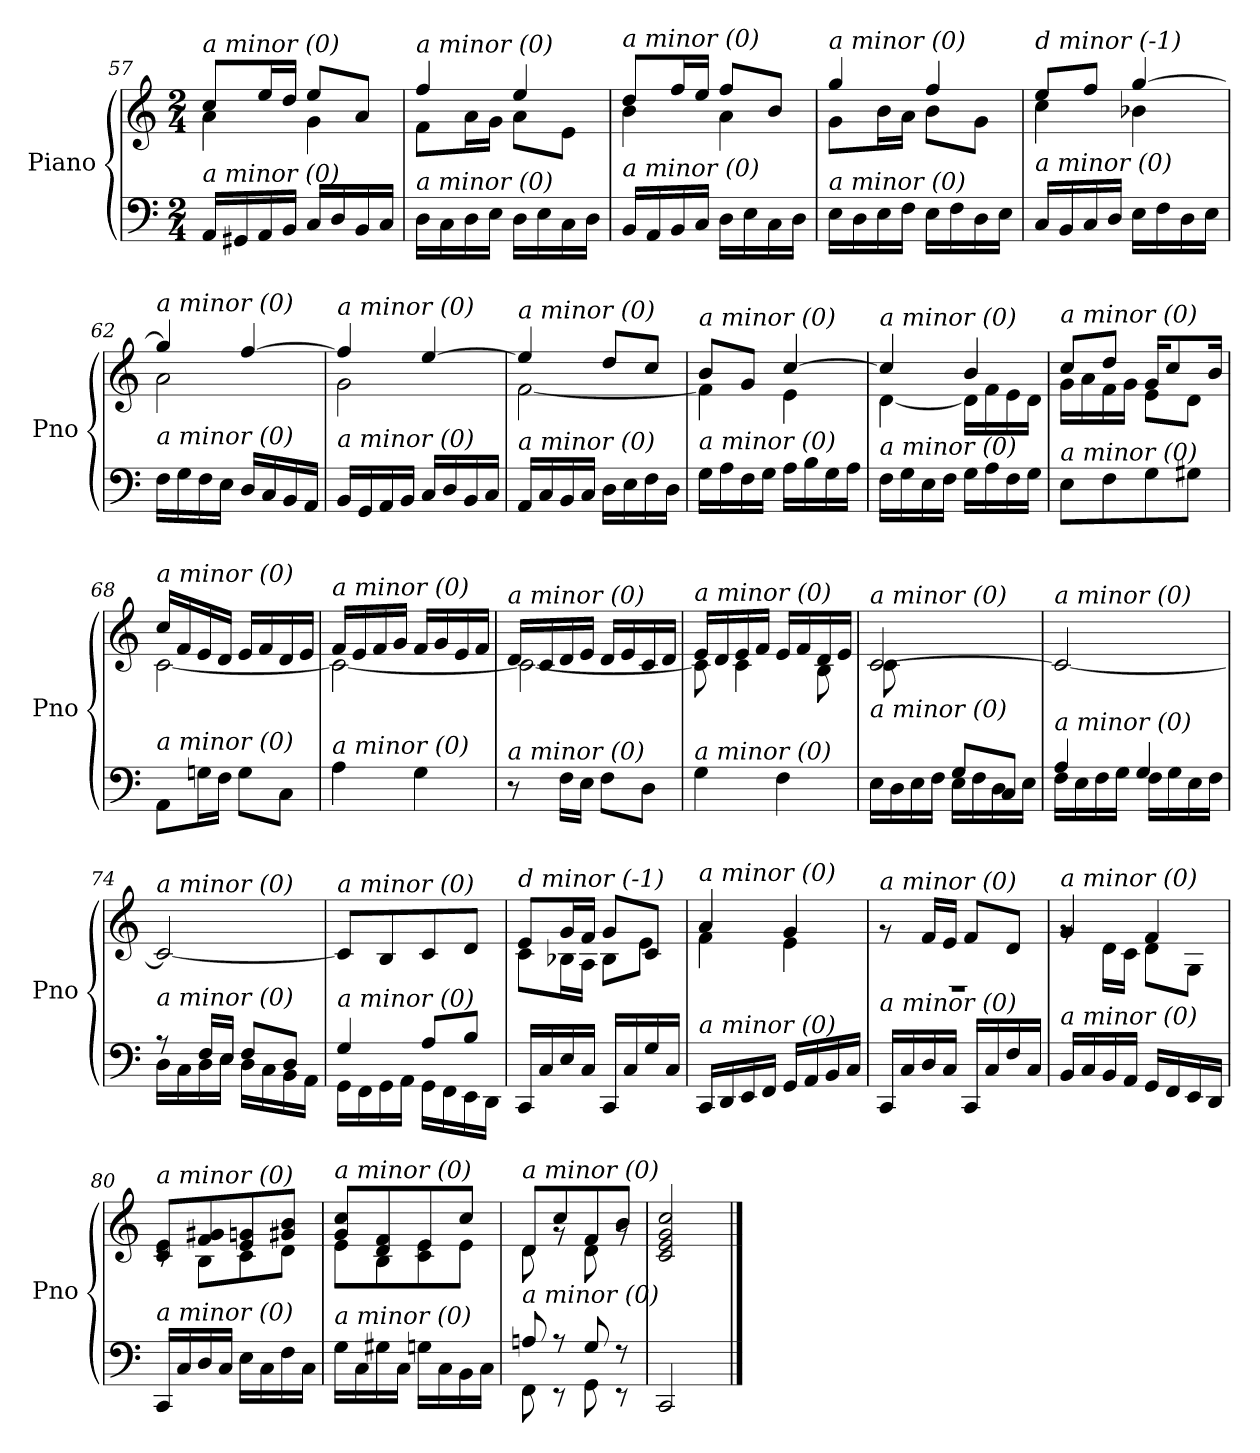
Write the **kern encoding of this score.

**kern	**kern
*part1	*part1
*staff2	*staff1
*I"Piano	*
*I'Pno	*
!!LO:LB:g=z
*clefF4	*clefG2
*k[]	*k[]
*M2/4	*M2/4
=57	=57
*	*^
!	!LO:TX:i:t=a minor (0)	!
!LO:TX:i:t=a minor (0)	!	!
16AA/LL	8cc/L	4a\
16GG#X/	.	.
16AA/	16ee/L	.
16BB/JJ	16dd/JJ	.
16C/LL	8ee/L	4g\
16D/	.	.
16BB/	8a/J	.
16C/JJ	.	.
=58	=58	=58
!	!LO:TX:i:t=a minor (0)	!
!LO:TX:i:t=a minor (0)	!	!
16D\LL	4ff/	8f\L
16C\	.	.
16D\	.	16a\L
16E\JJ	.	16g\JJ
16D\LL	4ee/	8a\L
16E\	.	.
16C\	.	8e\J
16D\JJ	.	.
=59	=59	=59
!	!LO:TX:i:t=a minor (0)	!
!LO:TX:i:t=a minor (0)	!	!
16BB/LL	8dd/L	4b\
16AA/	.	.
16BB/	16ff/L	.
16C/JJ	16ee/JJ	.
16D\LL	8ff/L	4a\
16E\	.	.
16C\	8b/J	.
16D\JJ	.	.
=60	=60	=60
!	!LO:TX:i:t=a minor (0)	!
!LO:TX:i:t=a minor (0)	!	!
16E\LL	4gg/	8g\L
16D\	.	.
16E\	.	16b\L
16F\JJ	.	16a\JJ
16E\LL	4ff/	8b\L
16F\	.	.
16D\	.	8g\J
16E\JJ	.	.
=61	=61	=61
!	!LO:TX:i:t=d minor (-1)	!
!LO:TX:i:t=a minor (0)	!	!
16C/LL	8ee/L	4cc\
16BB/	.	.
16C/	8ff/J	.
16D/JJ	.	.
16E\LL	[4gg/	4b-X\
16F\	.	.
16D\	.	.
16E\JJ	.	.
=62	=62	=62
!	!LO:TX:i:t=a minor (0)	!
!LO:TX:i:t=a minor (0)	!	!
16F\LL	4gg/]	2a\
16G\	.	.
16F\	.	.
16E\JJ	.	.
16D/LL	[4ff/	.
16C/	.	.
16BB/	.	.
16AA/JJ	.	.
!!LO:PB:g=z	!!
=63	=63	=63
!	!LO:TX:i:t=a minor (0)	!
!LO:TX:i:t=a minor (0)	!	!
16BB/LL	4ff/]	2g\
16GG/	.	.
16AA/	.	.
16BB/JJ	.	.
16C/LL	[4ee/	.
16D/	.	.
16BB/	.	.
16C/JJ	.	.
=64	=64	=64
!	!LO:TX:i:t=a minor (0)	!
!LO:TX:i:t=a minor (0)	!	!
16AA/LL	4ee/]	[2f\
16C/	.	.
16BB/	.	.
16C/JJ	.	.
16D\LL	8dd/L	.
16E\	.	.
16F\	8cc/J	.
16D\JJ	.	.
=65	=65	=65
!	!LO:TX:i:t=a minor (0)	!
!LO:TX:i:t=a minor (0)	!	!
16G\LL	8b/L	4f\]
16A\	.	.
16F\	8g/J	.
16G\JJ	.	.
16A\LL	[4cc/	4e\
16B\	.	.
16G\	.	.
16A\JJ	.	.
=66	=66	=66
!	!LO:TX:i:t=a minor (0)	!
!LO:TX:i:t=a minor (0)	!	!
16F\LL	4cc/]	[4d\
16G\	.	.
16E\	.	.
16F\JJ	.	.
16G\LL	4b/	16d\LL]
16A\	.	16f\
16F\	.	16e\
16G\JJ	.	16d\JJ
=67	=67	=67
!	!LO:TX:i:t=a minor (0)	!
!LO:TX:i:t=a minor (0)	!	!
8E\L	8cc/L	16g\LL
.	.	16a\
8F\	8dd/J	16f\
.	.	16g\JJ
8G\	16g/KL	8e\L
.	8cc/	.
8G#X\J	.	8d\J
.	16b/Jk	.
=68	=68	=68
!	!LO:TX:i:t=a minor (0)	!
!LO:TX:i:t=a minor (0)	!	!
8AA\L	16cc/LL	[2c\
.	16f/	.
16Gn\L	16e/	.
16F\JJ	16d/JJ	.
8G\L	16e/LL	.
.	16f/	.
8C\J	16d/	.
.	16e/JJ	.
!!LO:LB:g=z	!!
=69	=69	=69
!	!LO:TX:i:t=a minor (0)	!
!LO:TX:i:t=a minor (0)	!	!
4A\	16f/LL	2c\_
.	16e/	.
.	16f/	.
.	16g/JJ	.
4G\	16f/LL	.
.	16g/	.
.	16e/	.
.	16f/JJ	.
=70	=70	=70
!	!LO:TX:i:t=a minor (0)	!
!LO:TX:i:t=a minor (0)	!	!
8r	16d/LL	2c\_
.	16c/	.
16F\LL	16d/	.
16E\JJ	16e/JJ	.
8F\L	16d/LL	.
.	16e/	.
8D\J	16c/	.
.	16d/JJ	.
=71	=71	=71
!	!LO:TX:i:t=a minor (0)	!
!LO:TX:i:t=a minor (0)	!	!
4G\	16e/LL	8c\]
.	16d/	.
.	16e/	4c\
.	16f/JJ	.
4F\	16e/LL	.
.	16f/	.
.	16d/	8B\
.	16e/JJ	.
=72	=72	=72
*^	*	*
!	!	!LO:TX:i:t=a minor (0)	!
!LO:TX:i:t=a minor (0)	!	!	!
8ryy	16E\LL	[2c/	8c\L
.	16D\	.	.
16G/L	16E\	.	4.ryy
16F/JJ	16F\JJ	.	.
8G/L	16E\LL	.	.
.	16F\	.	.
8C/J	16D\	.	.
.	16E\JJ	.	.
*	*	*v	*v
=73	=73	=73
!	!	!LO:TX:i:t=a minor (0)
!LO:TX:i:t=a minor (0)	!	!
4A/	16F\LL	2c/_
.	16E\	.
.	16F\	.
.	16G\JJ	.
4G/	16F\LL	.
.	16G\	.
.	16E\	.
.	16F\JJ	.
=74	=74	=74
!	!	!LO:TX:i:t=a minor (0)
!LO:TX:i:t=a minor (0)	!	!
8r	16D\LL	2c/_
.	16C\	.
16F/LL	16D\	.
16E/JJ	16E\JJ	.
8F/L	16D\LL	.
.	16C\	.
8D/J	16BB\	.
.	16AA\JJ	.
!!LO:LB:g=z
=75	=75	=75
!	!	!LO:TX:i:t=a minor (0)
!LO:TX:i:t=a minor (0)	!	!
4G/	16GG\LL	8c/L]
.	16FF\	.
.	16GG\	8B/
.	16AA\JJ	.
8A/L	16GG\LL	8c/
.	16FF\	.
8B/J	16EE\	8d/J
.	16DD\JJ	.
=76	=76	=76
*	*	*^
!	!	!LO:TX:i:t=d minor (-1)	!
!LO:TX:i:t=a minor (0)	!	!	!
*v	*v	*	*
16CC/LL	8e/L	8c\L
16C/	.	.
16E/	16g/L	16B-X\L
16C/JJ	16f/JJ	16A\JJ
16CC/LL	8g/L	8B-\L
16C/	.	.
16G/	8c/J	8e\J
16C/JJ	.	.
=77	=77	=77
!	!LO:TX:i:t=a minor (0)	!
!LO:TX:i:t=a minor (0)	!	!
16CC/LL	4a/	4f\
16DD/	.	.
16EE/	.	.
16FF/JJ	.	.
16GG/LL	4g/	4e\
16AA/	.	.
16BB/	.	.
16C/JJ	.	.
=78	=78	=78
!	!LO:TX:i:t=a minor (0)	!
!LO:TX:i:t=a minor (0)	!	!
16CC/LL	2rD	8rg
16C/	.	.
16D/	.	16f/LL
16C/JJ	.	16e/JJ
16CC/LL	.	8f/L
16C/	.	.
16F/	.	8d/J
16C/JJ	.	.
=79	=79	=79
!	!LO:TX:i:t=a minor (0)	!
!LO:TX:i:t=a minor (0)	!	!
16BB/LL	4g/	8rg
16C/	.	.
16BB/	.	16d\LL
16AA/JJ	.	16c\JJ
16GG/LL	4f/	8d\L
16FF/	.	.
16EE/	.	8G\J
16DD/JJ	.	.
!!LO:LB:g=z	!!
=80	=80	=80
!	!LO:TX:i:t=a minor (0)	!
!LO:TX:i:t=a minor (0)	!	!
16CC/LL	8c/ 8e/L	8rc
16C/	.	.
16D/	8f/ 8g#Xi/	8B\L
16C/JJ	.	.
16E\LL	8e/ 8g/	8c\
16C\	.	.
16F\	8g#Xi/ 8b/J	8d\J
16C\JJ	.	.
=81	=81	=81
!	!LO:TX:i:t=a minor (0)	!
!LO:TX:i:t=a minor (0)	!	!
16G\LL	8g/ 8cc/L	8e\L
16C\	.	.
16G#Xi\	8d/ 8f/	8B\
16C\JJ	.	.
16G\LL	8e/	8c\ 8e\
16C\	.	.
16BB\	8cc/J	8e\J
16C\JJ	.	.
=82	=82	=82
*^	*	*
!	!	!LO:TX:i:t=a minor (0)	!
!LO:TX:i:t=a minor (0)	!	!	!
8An/	8FF\	8d/L	8d\
8r	8r	8cc/	8rg
8G/	8GG\	8f/	8d\
8r	8r	8b/J	8rg
=83	=83	=83	=83
!	!	!LO:TX:i:t=a minor (0)	!
!LO:TX:i:t=a minor (0)	!	!	!
*v	*v	*	*
*	*v	*v
2CC/	2c/ 2e/ 2g/ 2cc/
==	==
*-	*-
